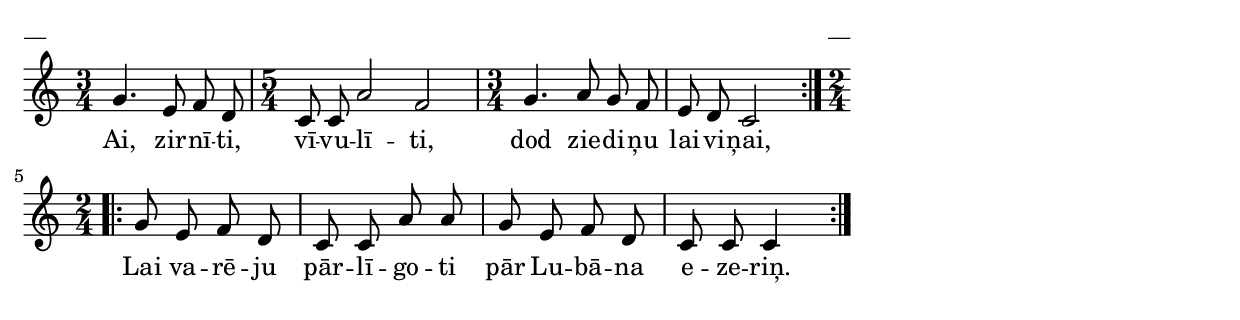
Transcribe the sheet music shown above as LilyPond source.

\version "2.13.16"
%\header {
%    title = "Ai, zirnīti, vīvulīti"
%}
\paper {
line-width = 14\cm
left-margin = 0.4\cm
between-system-padding = 0.1\cm
between-system-space = 0.1\cm
}
\layout {
indent = #0
ragged-last = ##f
}

voiceA = \relative c' {
\clef "treble"
\key c \major
\repeat volta 2 {
\time 3/4
g'4. e8 f d |
\time 5/4
c8 c a'2 f |
\time 3/4
g4. a8 g f |
e8 d c2 |
}
\repeat volta 2 {
\time 2/4 
g'8 e f d |
c8 c a' a |
g8 e f d |
c8 c c4 |
}
} 

lyricA = \lyricmode {
Ai, zir -- nī -- ti, vī -- vu -- lī -- ti, dod zie -- di -- ņu lai -- vi -- ņai,
Lai va -- rē -- ju pār -- lī -- go -- ti pār Lu -- bā -- na e -- ze -- riņ.
} 

fullScore = <<
\new Staff {
<<
\new Voice = "voiceA" { \oneVoice \autoBeamOff \voiceA }
\lyricsto "voiceA" \new Lyrics \lyricA
>>
}
>>

\score {
\fullScore
\header { piece = "__" opus = "__" }
}
\markup { \with-color #(x11-color 'white) \sans \smaller "__" }
\score {
\unfoldRepeats
\fullScore
\midi {
\context { \Staff \remove "Staff_performer" }
\context { \Voice \consists "Staff_performer" }
}
}


